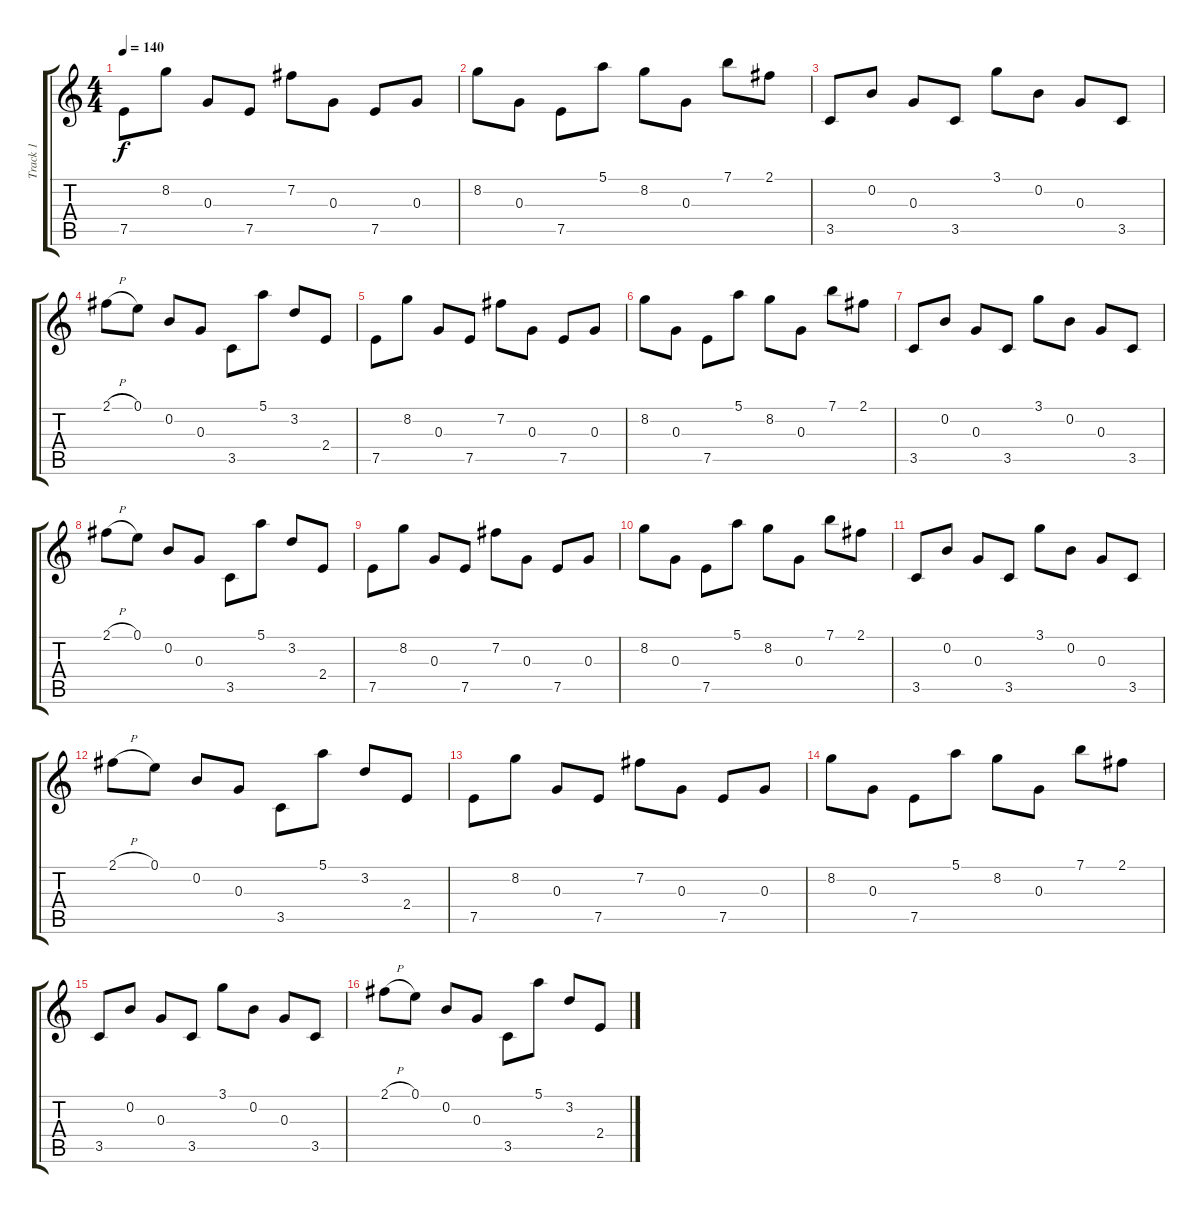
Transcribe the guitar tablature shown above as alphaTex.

\track ("Track 1" "Track 1") {instrument acousticguitarnylon}
\staff {score tabs}
\tuning (E4 B3 G3 D3 A2 D2) {hide}
\ts (4 4)
\tempo 140
\clef g2
\ks c
7.5.8{dy f} 8.2.8 0.3.8 7.5.8 7.2.8 0.3.8 7.5.8 0.3.8 |
8.2.8 0.3.8 7.5.8 5.1.8 8.2.8 0.3.8 7.1.8 2.1.8 |
3.5.8 0.2.8 0.3.8 3.5.8 3.1.8 0.2.8 0.3.8 3.5.8 |
2.1{h}.8 0.1.8 0.2.8 0.3.8 3.5.8 5.1.8 3.2.8 2.4.8 |
7.5.8 8.2.8 0.3.8 7.5.8 7.2.8 0.3.8 7.5.8 0.3.8 |
8.2.8 0.3.8 7.5.8 5.1.8 8.2.8 0.3.8 7.1.8 2.1.8 |
3.5.8 0.2.8 0.3.8 3.5.8 3.1.8 0.2.8 0.3.8 3.5.8 |
2.1{h}.8 0.1.8 0.2.8 0.3.8 3.5.8 5.1.8 3.2.8 2.4.8 |
7.5.8 8.2.8 0.3.8 7.5.8 7.2.8 0.3.8 7.5.8 0.3.8 |
8.2.8 0.3.8 7.5.8 5.1.8 8.2.8 0.3.8 7.1.8 2.1.8 |
3.5.8 0.2.8 0.3.8 3.5.8 3.1.8 0.2.8 0.3.8 3.5.8 |
2.1{h}.8 0.1.8 0.2.8 0.3.8 3.5.8 5.1.8 3.2.8 2.4.8 |
7.5.8 8.2.8 0.3.8 7.5.8 7.2.8 0.3.8 7.5.8 0.3.8 |
8.2.8 0.3.8 7.5.8 5.1.8 8.2.8 0.3.8 7.1.8 2.1.8 |
3.5.8 0.2.8 0.3.8 3.5.8 3.1.8 0.2.8 0.3.8 3.5.8 |
2.1{h}.8 0.1.8 0.2.8 0.3.8 3.5.8 5.1.8 3.2.8 2.4.8
